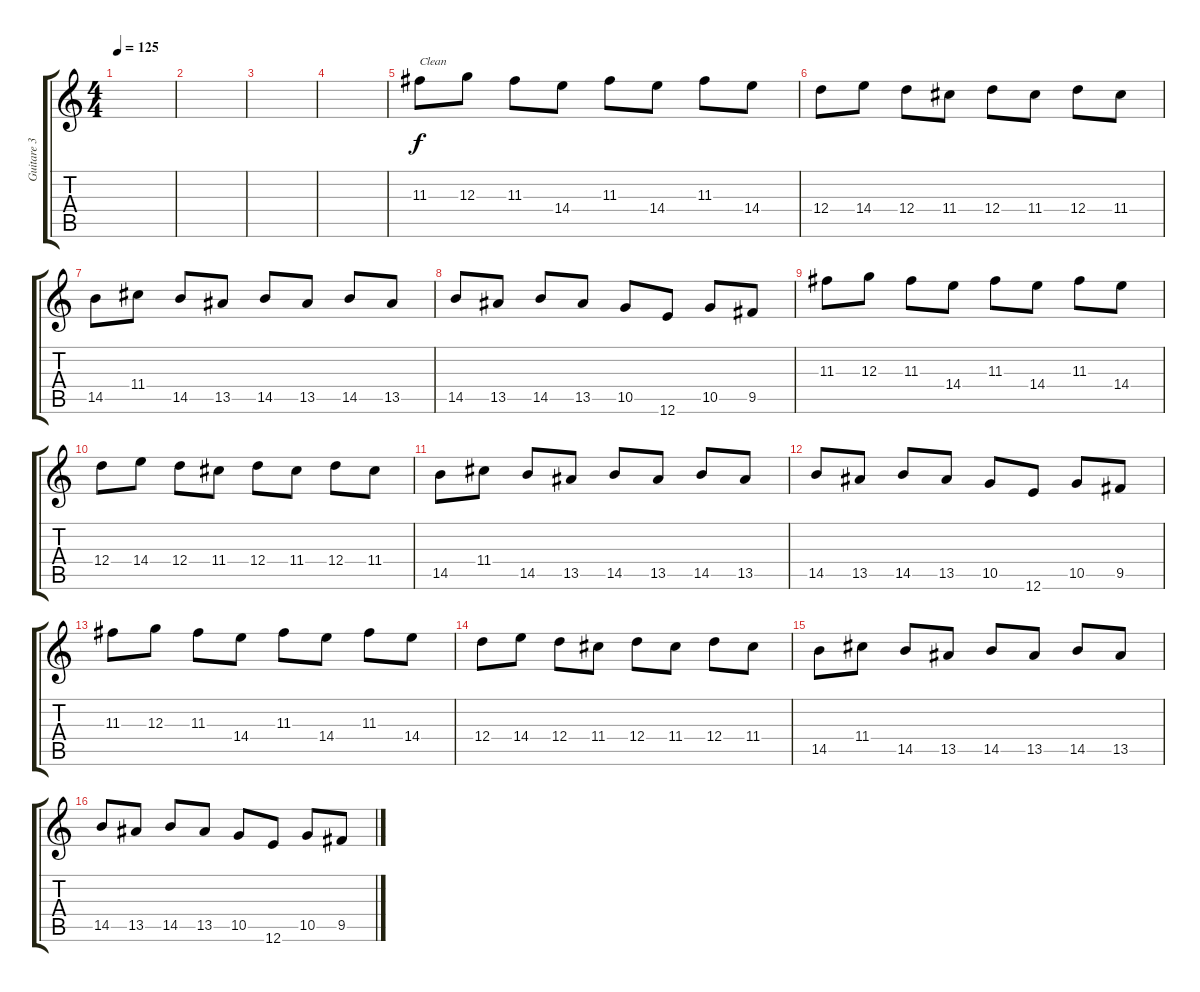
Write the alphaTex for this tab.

\track ("Guitare 3 (additionnelle)" "Guitare 3 ") {instrument overdrivenguitar}
\staff {score tabs}
\tuning (E4 B3 G3 D3 A2 E2) {hide}
\ts (4 4)
\tempo 125
\clef g2
\ks c
|
|
|
|
11.3.8{txt "Clean" instrument electricguitarclean} 12.3.8 11.3.8 14.4.8 11.3.8 14.4.8 11.3.8 14.4.8 |
12.4.8 14.4.8 12.4.8 11.4.8 12.4.8 11.4.8 12.4.8 11.4.8 |
14.5.8 11.4.8 14.5.8 13.5.8 14.5.8 13.5.8 14.5.8 13.5.8 |
14.5.8 13.5.8 14.5.8 13.5.8 10.5.8 12.6.8 10.5.8 9.5.8 |
11.3.8 12.3.8 11.3.8 14.4.8 11.3.8 14.4.8 11.3.8 14.4.8 |
12.4.8 14.4.8 12.4.8 11.4.8 12.4.8 11.4.8 12.4.8 11.4.8 |
14.5.8 11.4.8 14.5.8 13.5.8 14.5.8 13.5.8 14.5.8 13.5.8 |
14.5.8 13.5.8 14.5.8 13.5.8 10.5.8 12.6.8 10.5.8 9.5.8 |
11.3.8 12.3.8 11.3.8 14.4.8 11.3.8 14.4.8 11.3.8 14.4.8 |
12.4.8 14.4.8 12.4.8 11.4.8 12.4.8 11.4.8 12.4.8 11.4.8 |
14.5.8 11.4.8 14.5.8 13.5.8 14.5.8 13.5.8 14.5.8 13.5.8 |
14.5.8 13.5.8 14.5.8 13.5.8 10.5.8 12.6.8 10.5.8 9.5.8
